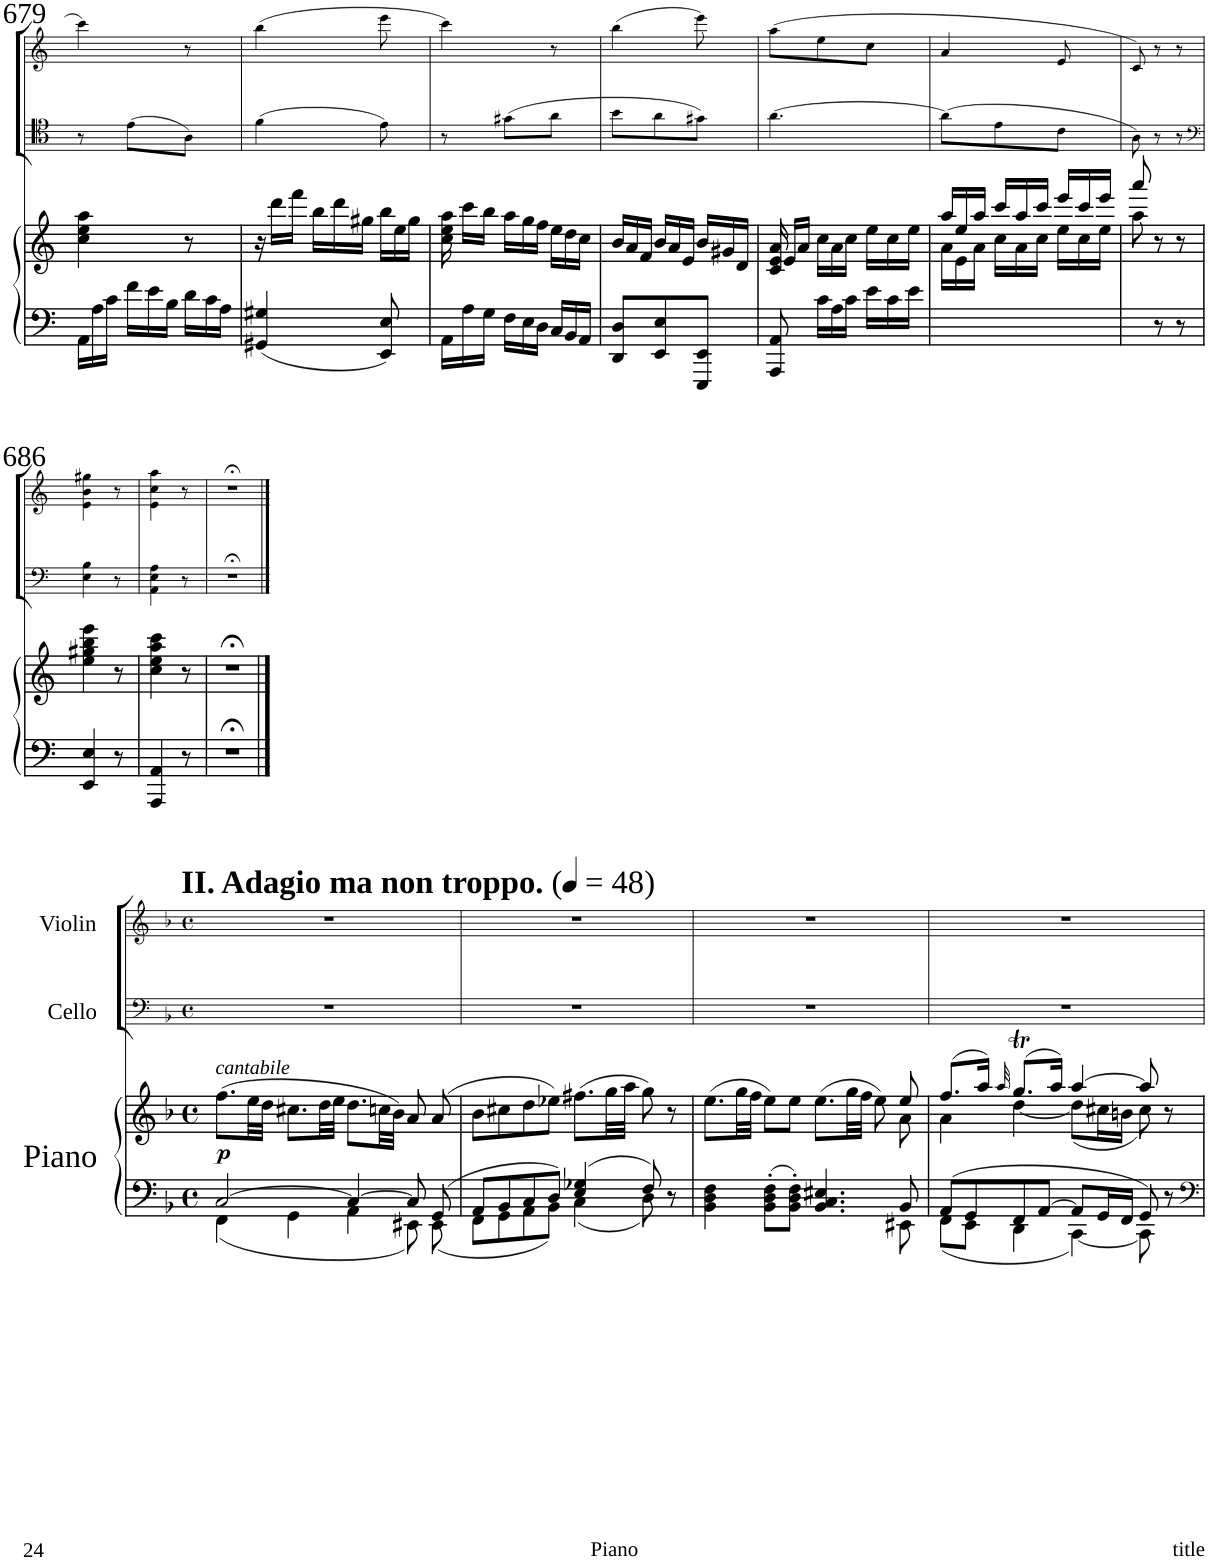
**kern	**kern	**dynam	**kern	**kern
*part3	*part3	*part3	*part2	*part1
*staff4	*staff3	*staff3/4	*staff2	*staff1
*I"Piano	*	*	*I"Cello	*I"Violin
*I'Pno	*	*	*	*I'Vln
!!LO:PB:g=z
*clefF4	*clefG2	*	*clefC4	*clefG2
*k[]	*k[]	*	*k[]	*k[]
*M3/8	*M3/8	*	*M3/8	*M3/8
*Xbrackettup	*	*	*	*
=679	=679	=679	=679	=679
24AA\LL	4cc\ 4ee\ 4aa\	.	8r	4ccc\
24A\	.	.	.	.
24c\JJ	.	.	.	.
24f\LL	.	.	(8e\L	.
24e\	.	.	.	.
24B\JJ	.	.	.	.
24d\LL	8r	.	8A\J)	8r
24c\	.	.	.	.
24A\JJ	.	.	.	.
=680	=680	=680	=680	=680
4GG#X/ 4G#X/	24r	.	(4f\	(4bb\
.	24ddd\LL	.	.	.
.	24fff\JJ	.	.	.
*	*Xbrackettup	*	*	*
.	24bb\LL	.	.	.
.	24ddd\	.	.	.
.	24gg#X\JJ	.	.	.
8EE/ 8E/	24bb\LL	.	8e\)	8eee\
.	24ee\	.	.	.
.	24gg#\JJ	.	.	.
=681	=681	=681	=681	=681
*	*brackettup	*	*	*
24AA\LL	24cc\ 24ee\ 24aa\	.	8r	4ccc\)
24A\	24ccc\LL	.	.	.
24G\JJ	24bb\JJ	.	.	.
*	*Xbrackettup	*	*	*
24F\LL	24aa\LL	.	(8g#X\L	.
24E\	24gg\	.	.	.
24D\JJ	24ff\JJ	.	.	.
24C/LL	24ee\LL	.	8a\J	8r
24BB/	24dd\	.	.	.
24AA/JJ	24cc\JJ	.	.	.
=682	=682	=682	=682	=682
8DD/ 8D/L	24b/LL	.	8b\L	(4bb\
.	24a/	.	.	.
.	24f/JJ	.	.	.
8EE/ 8E/	24b/LL	.	8a\	.
.	24a/	.	.	.
.	24e/JJ	.	.	.
8EEE/ 8EE/J	24b/LL	.	8g#X\J)	8eee\)
.	24g#X/	.	.	.
.	24d/JJ	.	.	.
=683	=683	=683	=683	=683
*	*brackettup	*	*	*
8AAA/ 8AA/	24c/ 24e/ 24a/	.	[4.a\	(8aa\L
.	24e/LL	.	.	.
.	24a/JJ	.	.	.
*	*Xbrackettup	*	*	*
24c\LL	24cc\LL	.	.	8ee\
24A\	24a\	.	.	.
24c\JJ	24cc\JJ	.	.	.
24e\LL	24ee\LL	.	.	8cc\J
24c\	24cc\	.	.	.
24e\JJ	24ee\JJ	.	.	.
=684	=684	=684	=684	=684
*	*^	*	*	*
4.ryy	24aa/LL	24a\LL	.	(8a\L]	4a/
.	24ee/	24e\	.	.	.
.	24aa/JJ	24a\JJ	.	.	.
.	24ccc/LL	24cc\LL	.	8e\	.
.	24aa/	24a\	.	.	.
.	24ccc/JJ	24cc\JJ	.	.	.
.	24eee/LL	24ee\LL	.	8c\J	8e/
.	24ccc/	24cc\	.	.	.
.	24eee/JJ	24ee\JJ	.	.	.
=685	=685	=685	=685	=685	=685
8ryy	8aaa/	8aa\	.	8A\)	8c/)
8r	8r	4ryy	.	8r	8r
8r	8r	.	.	8r	8r
*	*v	*v	*	*	*
!!LO:LB:g=z
=686	=686	=686	=686	=686
*	*	*	*clefF4	*
4EE/'~ 4E/'~	4ee\'~ 4gg#X\'~ 4bb\'~ 4eee\'~	.	4E\'~ 4B\'~	4e\'~ 4b\'~ 4gg#X\'~
8r	8r	.	8r	8r
=687	=687	=687	=687	=687
4AAA/'~ 4AA/'~	4cc\'~ 4ee\'~ 4aa\'~ 4ccc\'~	.	4AA\'~ 4E\'~ 4A\'~	4e\'~ 4cc\'~ 4aa\'~
8r	8r	.	8r	8r
=688	=688	=688	=688	=688
4.r;<	4.r;<	.	4.r;<	4.r;<
!!LO:LB:g=z
==1	==1	==1	==1	==1
*	*	*	*stria5	*stria5
*clefG2	*	*	*	*
*k[b-]	*k[b-]	*	*k[b-]	*k[b-]
*M4/4	*M4/4	*	*M4/4	*M4/4
*met(c)	*met(c)	*	*met(c)	*met(c)
*	*	*	*	*MM48
*^	*	*	*	*
!	!	!	!	!	!LO:TX:a:B:t=II. Adagio ma non troppo.
!	!	!LO:TX:a:i:t=cantabile	!	!	!
!	!	!	!LO:DY:b	!	!
[2a/	4d\	(8.ff\L	p	1r	1r
.	.	32ee\LL	.	.	.
.	.	32dd\JJJ	.	.	.
.	4e\	8.cc#X\L	.	.	.
.	.	32dd\LL	.	.	.
.	.	32ee\JJJ	.	.	.
4a/_	4f\	8.dd\L	.	.	.
.	.	32ccn\LL	.	.	.
.	.	32b-\JJJ)	.	.	.
8a'~/]	8c#X'~\	8a'~/	.	.	.
8e/	8c#\	(>8a/	.	.	.
=2	=2	=2	=2	=2	=2
8f/L	8d\L	8b-\L	.	1r	1r
8g/	8e\	8cc#X\	.	.	.
8a/	8f\	8dd\	.	.	.
8b-/J	8g\J	8ee-X\J)	.	.	.
4cc/ 4ee-X/	4a\	(8.ff#X\L	.	.	.
.	.	32gg\LL	.	.	.
.	.	32aa\JJJ	.	.	.
8dd/	8b-\	8gg\)	.	.	.
8r	8ryy	8r	.	.	.
=3	=3	=3	=3	=3	=3
*	*	*^	*	*	*
4g\ 4b-\ 4dd\	2..ryy	(>8.ee\L	2..ryy	.	1r	1r
.	.	32gg\LL	.	.	.	.
.	.	32ff\JJJ	.	.	.	.
8g\'> 8b-\'> 8dd\'>L	.	8ee\L)	.	.	.	.
8g\'> 8b-\'> 8dd\'>J	.	8ee\J	.	.	.	.
4.g/ 4.a/ 4.cc#X/	.	(>8.ee\L	.	.	.	.
.	.	32gg\LL	.	.	.	.
.	.	32ff\JJJ	.	.	.	.
.	.	8ee\)	.	.	.	.
8g/	8c#X\	8ee/	8a\	.	.	.
=4	=4	=4	=4	=4	=4	=4
8f/L	8d\L	(8.ff/L	4a\	.	1r	1r
8e/	8c\J	.	.	.	.	.
.	.	16aa/Jk)	.	.	.	.
.	.	32qaa/	.	.	.	.
8d/	4B-\	(8.ggT/L	[4dd\	.	.	.
[8f/J	.	.	.	.	.	.
.	.	16aa/Jk)	.	.	.	.
8f/L]	[4A\	[4aa/	(8dd\L]	.	.	.
16e/L	.	.	16cc#X\L	.	.	.
16d/JJ	.	.	16bn\JJ	.	.	.
8e/	8A\]	8aa/]	8cc#\)	.	.	.
8r	8ryy	8r	8ryy	.	.	.
*v	*v	*	*	*	*	*
*	*v	*v	*	*	*
=	=	=	=	=
*-	*-	*-	*-	*-
